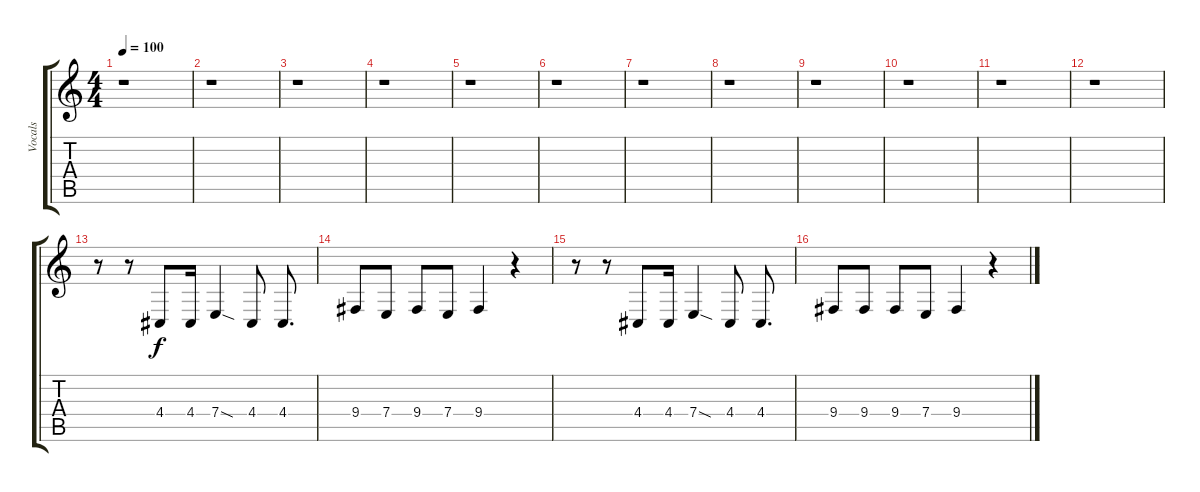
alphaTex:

\track ("Vocals" "Vocals") {instrument pad3polysynth}
\staff {score tabs}
\tuning (B3 Gb3 D3 A2 E2 B1) {hide}
\ts (4 4)
\tempo 100
\clef g2
\ks c
r.1{dy f instrument pad3polysynth} |
r.1 |
r.1 |
r.1 |
r.1 |
r.1 |
r.1 |
r.1 |
r.1 |
r.1 |
r.1 |
r.1 |
r.8 r.8 4.4.8 4.4.16 7.4{sod}.4 4.4.8 4.4.8{d} |
9.4.8 7.4.8 9.4.8 7.4.8 9.4.4 r.4 |
r.8 r.8 4.4.8 4.4.16 7.4{sod}.4 4.4.8 4.4.8{d} |
9.4.8 9.4.8 9.4.8 7.4.8 9.4.4 r.4
